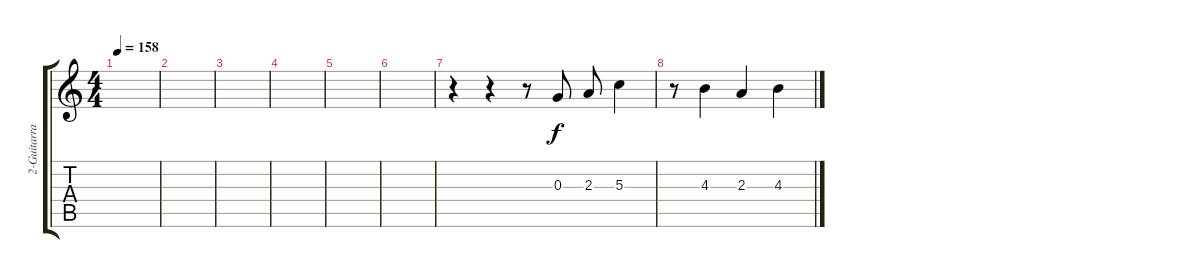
\track ("2-Guitarra" "2-Guitarra") {instrument overdrivenguitar}
\staff {score tabs}
\tuning (E4 B3 G3 D3 A2 E2) {hide}
\ts (4 4)
\tempo 158
\clef g2
\ks c
|
|
|
|
|
|
r.4 r.4 r.8 0.3.8 2.3.8 5.3.4 |
r.8 4.3.4 2.3.4 4.3.4
